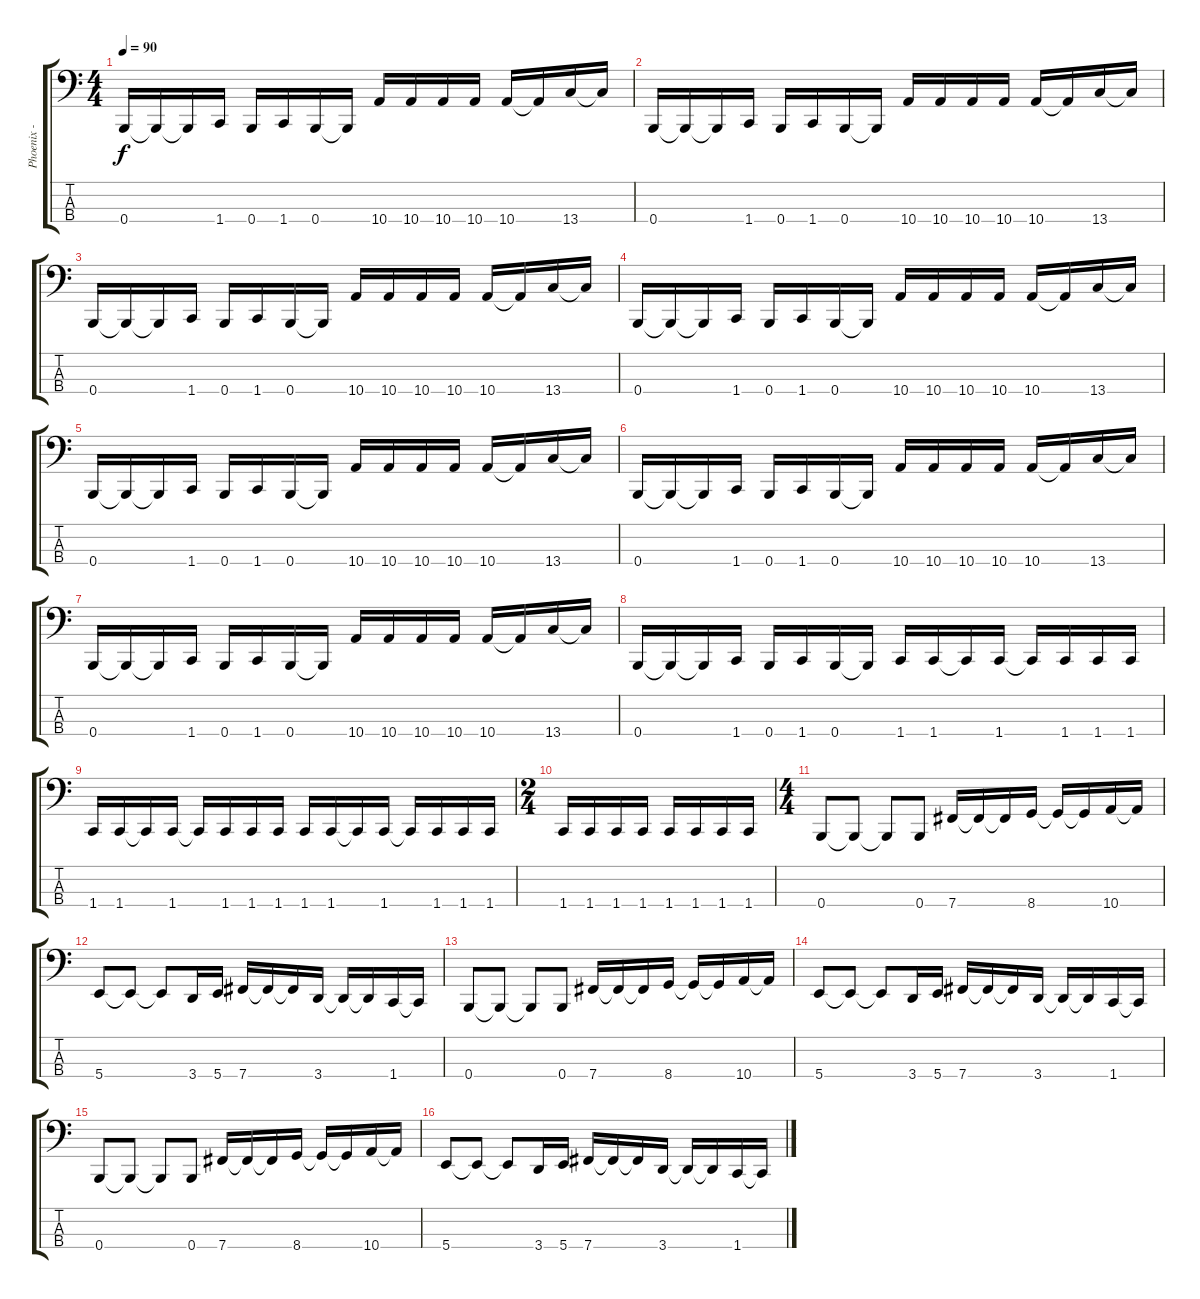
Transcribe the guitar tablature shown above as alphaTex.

\track ("Phoenix - Bass" "Phoenix - ") {instrument electricbassfinger}
\staff {score tabs}
\tuning (E2 B1 Gb1 B0) {hide}
\ts (4 4)
\tempo 90
\clef f4
\ks c
0.4.16{dy f} 0.4{t}.16 0.4{t}.16 1.4.16 0.4.16 1.4.16 0.4.16 0.4{t}.16 10.4.16 10.4.16 10.4.16 10.4.16 10.4.16 10.4{t}.16 13.4.16 13.4{t}.16 |
0.4.16 0.4{t}.16 0.4{t}.16 1.4.16 0.4.16 1.4.16 0.4.16 0.4{t}.16 10.4.16 10.4.16 10.4.16 10.4.16 10.4.16 10.4{t}.16 13.4.16 13.4{t}.16 |
0.4.16 0.4{t}.16 0.4{t}.16 1.4.16 0.4.16 1.4.16 0.4.16 0.4{t}.16 10.4.16 10.4.16 10.4.16 10.4.16 10.4.16 10.4{t}.16 13.4.16 13.4{t}.16 |
0.4.16 0.4{t}.16 0.4{t}.16 1.4.16 0.4.16 1.4.16 0.4.16 0.4{t}.16 10.4.16 10.4.16 10.4.16 10.4.16 10.4.16 10.4{t}.16 13.4.16 13.4{t}.16 |
0.4.16 0.4{t}.16 0.4{t}.16 1.4.16 0.4.16 1.4.16 0.4.16 0.4{t}.16 10.4.16 10.4.16 10.4.16 10.4.16 10.4.16 10.4{t}.16 13.4.16 13.4{t}.16 |
0.4.16 0.4{t}.16 0.4{t}.16 1.4.16 0.4.16 1.4.16 0.4.16 0.4{t}.16 10.4.16 10.4.16 10.4.16 10.4.16 10.4.16 10.4{t}.16 13.4.16 13.4{t}.16 |
0.4.16 0.4{t}.16 0.4{t}.16 1.4.16 0.4.16 1.4.16 0.4.16 0.4{t}.16 10.4.16 10.4.16 10.4.16 10.4.16 10.4.16 10.4{t}.16 13.4.16 13.4{t}.16 |
0.4.16 0.4{t}.16 0.4{t}.16 1.4.16 0.4.16 1.4.16 0.4.16 0.4{t}.16 1.4.16 1.4.16 1.4{t}.16 1.4.16 1.4{t}.16 1.4.16 1.4.16 1.4.16 |
1.4.16 1.4.16 1.4{t}.16 1.4.16 1.4{t}.16 1.4.16 1.4.16 1.4.16 1.4.16 1.4.16 1.4{t}.16 1.4.16 1.4{t}.16 1.4.16 1.4.16 1.4.16 |
\ts (2 4)
1.4.16 1.4.16 1.4.16 1.4.16 1.4.16 1.4.16 1.4.16 1.4.16 |
\ts (4 4)
0.4.8 0.4{t}.8 0.4{t}.8 0.4.8 7.4.16 7.4{t}.16 7.4{t}.16 8.4.16 8.4{t}.16 8.4{t}.16 10.4.16 10.4{t}.16 |
5.4.8 5.4{t}.8 5.4{t}.8 3.4.16 5.4.16 7.4.16 7.4{t}.16 7.4{t}.16 3.4.16 3.4{t}.16 3.4{t}.16 1.4.16 1.4{t}.16 |
0.4.8 0.4{t}.8 0.4{t}.8 0.4.8 7.4.16 7.4{t}.16 7.4{t}.16 8.4.16 8.4{t}.16 8.4{t}.16 10.4.16 10.4{t}.16 |
5.4.8 5.4{t}.8 5.4{t}.8 3.4.16 5.4.16 7.4.16 7.4{t}.16 7.4{t}.16 3.4.16 3.4{t}.16 3.4{t}.16 1.4.16 1.4{t}.16 |
0.4.8 0.4{t}.8 0.4{t}.8 0.4.8 7.4.16 7.4{t}.16 7.4{t}.16 8.4.16 8.4{t}.16 8.4{t}.16 10.4.16 10.4{t}.16 |
5.4.8 5.4{t}.8 5.4{t}.8 3.4.16 5.4.16 7.4.16 7.4{t}.16 7.4{t}.16 3.4.16 3.4{t}.16 3.4{t}.16 1.4.16 1.4{t}.16
